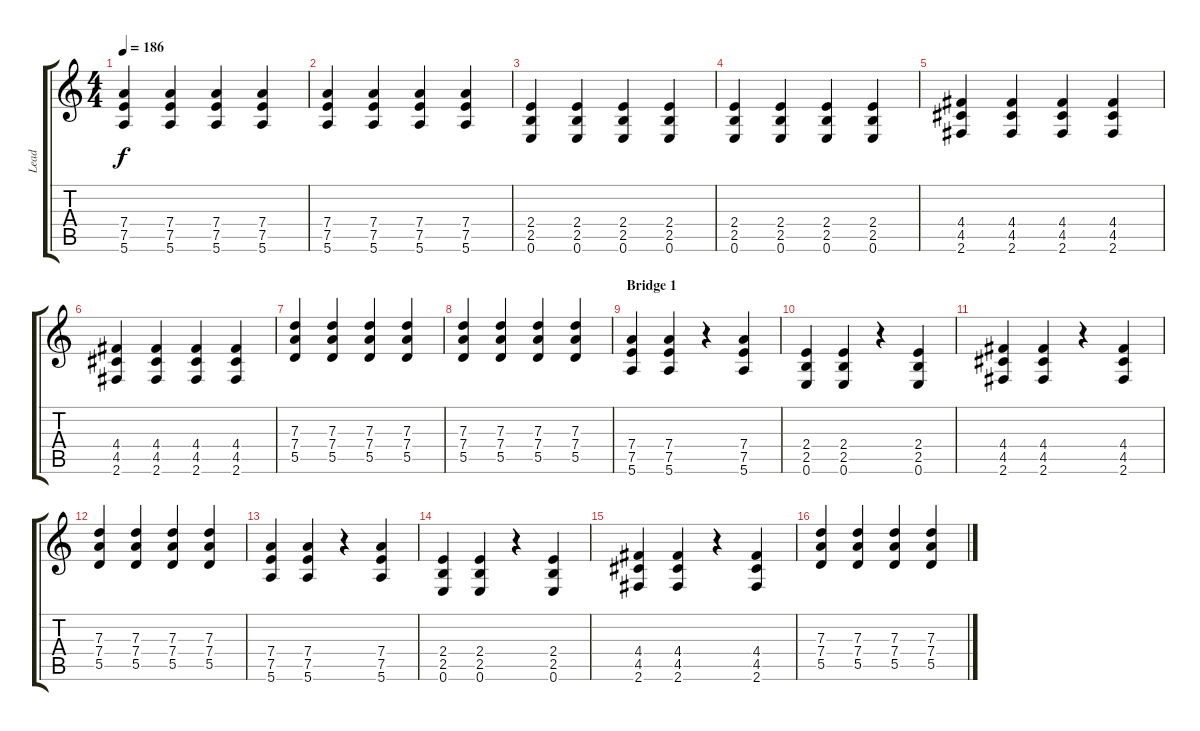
\track ("Lead" "Lead") {instrument distortionguitar}
\staff {score tabs}
\tuning (E4 B3 G3 D3 A2 E2) {hide}
\ts (4 4)
\tempo 186
\clef g2
\ks c
(7.4 7.5 5.6).4{dy f} (7.4 7.5 5.6).4 (7.4 7.5 5.6).4 (7.4 7.5 5.6).4 |
(7.4 7.5 5.6).4 (7.4 7.5 5.6).4 (7.4 7.5 5.6).4 (7.4 7.5 5.6).4 |
(2.4 2.5 0.6).4 (2.4 2.5 0.6).4 (2.4 2.5 0.6).4 (2.4 2.5 0.6).4 |
(2.4 2.5 0.6).4 (2.4 2.5 0.6).4 (2.4 2.5 0.6).4 (2.4 2.5 0.6).4 |
(4.4 4.5 2.6).4 (4.4 4.5 2.6).4 (4.4 4.5 2.6).4 (4.4 4.5 2.6).4 |
(4.4 4.5 2.6).4 (4.4 4.5 2.6).4 (4.4 4.5 2.6).4 (4.4 4.5 2.6).4 |
(7.3 7.4 5.5).4 (7.3 7.4 5.5).4 (7.3 7.4 5.5).4 (7.3 7.4 5.5).4 |
(7.3 7.4 5.5).4 (7.3 7.4 5.5).4 (7.3 7.4 5.5).4 (7.3 7.4 5.5).4 |
\section ("" "Bridge 1")
(7.4 7.5 5.6).4 (7.4 7.5 5.6).4 r.4 (7.4 7.5 5.6).4 |
(2.4 2.5 0.6).4 (2.4 2.5 0.6).4 r.4 (2.4 2.5 0.6).4 |
(4.4 4.5 2.6).4 (4.4 4.5 2.6).4 r.4 (4.4 4.5 2.6).4 |
(7.3 7.4 5.5).4 (7.3 7.4 5.5).4 (7.3 7.4 5.5).4 (7.3 7.4 5.5).4 |
(7.4 7.5 5.6).4 (7.4 7.5 5.6).4 r.4 (7.4 7.5 5.6).4 |
(2.4 2.5 0.6).4 (2.4 2.5 0.6).4 r.4 (2.4 2.5 0.6).4 |
(4.4 4.5 2.6).4 (4.4 4.5 2.6).4 r.4 (4.4 4.5 2.6).4 |
(7.3 7.4 5.5).4 (7.3 7.4 5.5).4 (7.3 7.4 5.5).4 (7.3 7.4 5.5).4
